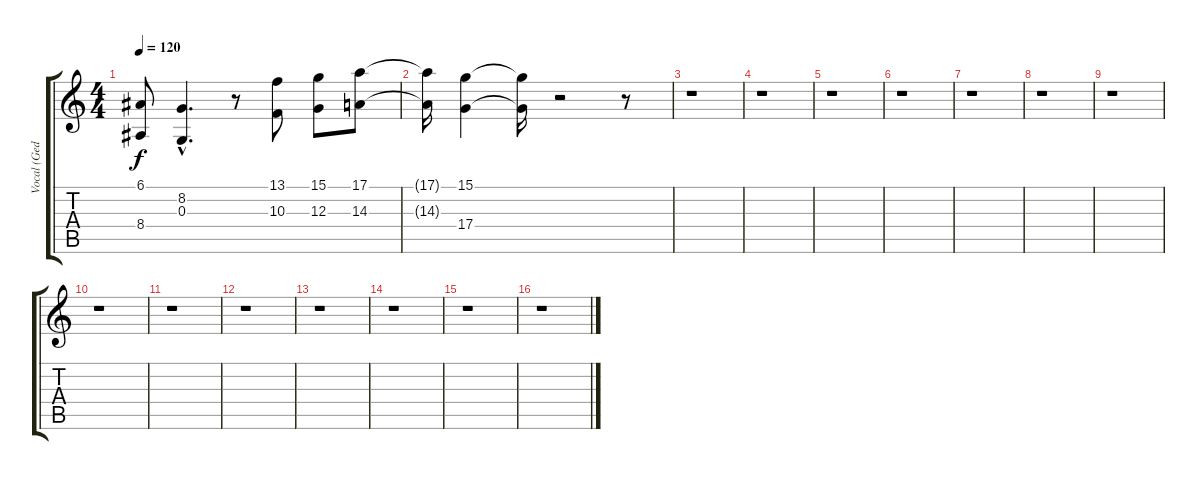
\track ("Vocal (Geddy)" "Vocal (Ged") {instrument choiraahs}
\staff {score tabs}
\tuning (E4 B3 G3 D3 A2 E2) {hide}
\ts (4 4)
\tempo 120
\clef g2
\ks c
(6.1 8.4).8{dy f} (8.2{hac} 0.3{hac}).4{d} r.8 (13.1 10.3).8 (15.1 12.3).8 (17.1 14.3).8 |
(17.1{t} 14.3{t}).16 (15.1 17.4).4 (15.1{t} 17.4{t}).16 r.2 r.8 |
r.1 |
r.1 |
r.1 |
r.1 |
r.1 |
r.1 |
r.1 |
r.1 |
r.1 |
r.1 |
r.1 |
r.1 |
r.1 |
r.1
